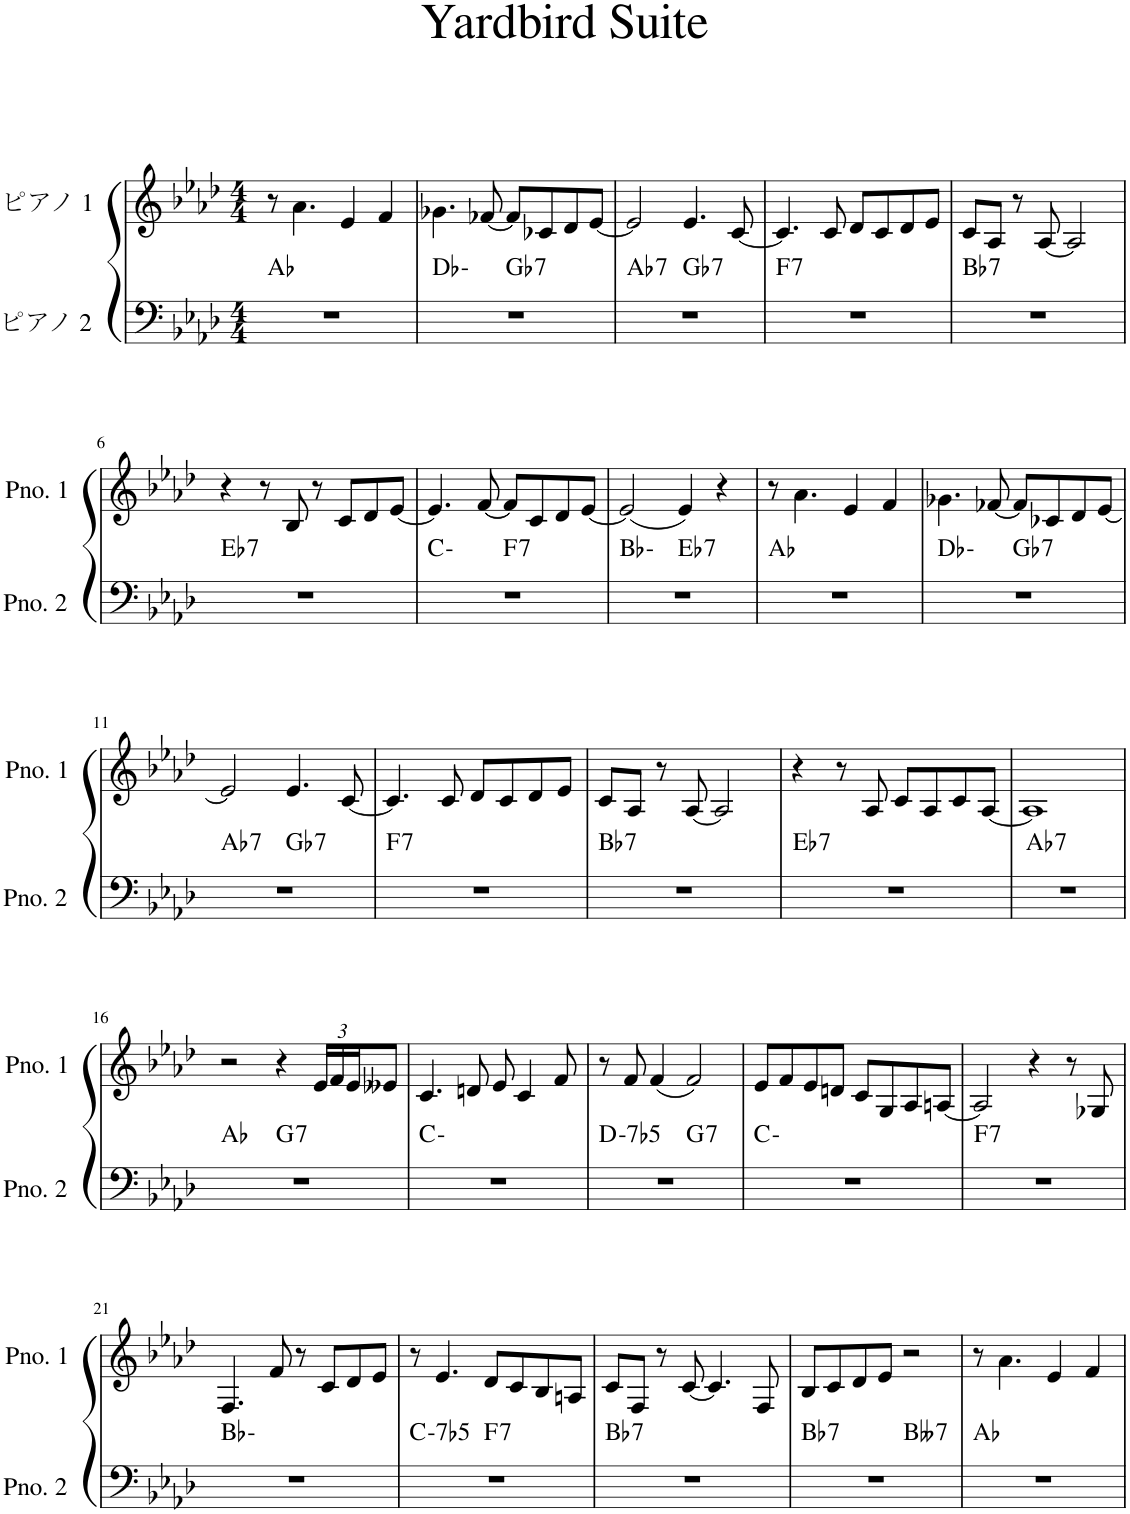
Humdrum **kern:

**kern	**harte	**kern
*part2	*part2	*part1
*staff2	*	*staff1
*I"ピアノ 2	*	*I"ピアノ 1
*clefF4	*	*clefG2
*k[b-e-a-d-]	*	*k[b-e-a-d-]
*M4/4	*	*M4/4
=1	=1	=1
1r	Ab:maj	8r
.	.	4.a-\
.	.	4e-/
.	.	4f/
=2	=2	=2
*^	*	*
1r	2ryy	Db:min	4.g-X\
.	.	.	[8f-X/
!	!	!LO:H:kt=7	!
.	2ryy	Gb:7	8f-/L]
.	.	.	8c-X/
.	.	.	8d-/
.	.	.	[8e-/J
=3	=3	=3	=3
!	!	!LO:H:kt=7	!
1r	2ryy	Ab:7	2e-/]
!	!	!LO:H:kt=7	!
.	2ryy	Gb:7	4.e-/
.	.	.	[8c/
=4	=4	=4	=4
!	!	!LO:H:kt=7	!
*v	*v	*	*
1r	F:7	4.c/]
.	.	8c/
.	.	8d-/L
.	.	8c/
.	.	8d-/
.	.	8e-/J
=5	=5	=5
!	!LO:H:kt=7	!
1r	Bb:7	8c/L
.	.	8A-/J
.	.	8r
.	.	[8A-/
.	.	2A-/]
!!LO:LB:g=z
=6	=6	=6
!	!LO:H:kt=7	!
1r	Eb:7	4r
.	.	8r
.	.	8B-/
.	.	8r
.	.	8c/L
.	.	8d-/
.	.	[8e-/J
=7	=7	=7
*^	*	*
1r	2ryy	C:min	4.e-/]
.	.	.	[8f/
!	!	!LO:H:kt=7	!
.	2ryy	F:7	8f/L]
.	.	.	8c/
.	.	.	8d-/
.	.	.	[8e-/J
=8	=8	=8	=8
1r	2ryy	Bb:min	(2e-/]
!	!	!LO:H:kt=7	!
.	2ryy	Eb:7	4e-/)
.	.	.	4r
*v	*v	*	*
=9	=9	=9
1r	Ab:maj	8r
.	.	4.a-\
.	.	4e-/
.	.	4f/
=10	=10	=10
*^	*	*
1r	2ryy	Db:min	4.g-X\
.	.	.	[8f-X/
!	!	!LO:H:kt=7	!
.	2ryy	Gb:7	8f-/L]
.	.	.	8c-X/
.	.	.	8d-/
.	.	.	[8e-/J
!!LO:LB:g=z
=11	=11	=11	=11
!	!	!LO:H:kt=7	!
1r	2ryy	Ab:7	2e-/]
!	!	!LO:H:kt=7	!
.	2ryy	Gb:7	4.e-/
.	.	.	[8c/
=12	=12	=12	=12
!	!	!LO:H:kt=7	!
*v	*v	*	*
1r	F:7	4.c/]
.	.	8c/
.	.	8d-/L
.	.	8c/
.	.	8d-/
.	.	8e-/J
=13	=13	=13
!	!LO:H:kt=7	!
1r	Bb:7	8c/L
.	.	8A-/J
.	.	8r
.	.	[8A-/
.	.	2A-/]
=14	=14	=14
!	!LO:H:kt=7	!
1r	Eb:7	4r
.	.	8r
.	.	8A-/
.	.	8c/L
.	.	8A-/
.	.	8c/
.	.	[8A-/J
=15	=15	=15
!	!LO:H:kt=7	!
1r	Ab:7	1A-]
!!LO:LB:g=z
=16	=16	=16
*^	*	*
1r	2ryy	Ab:maj	2r
!	!	!LO:H:kt=7	!
.	2ryy	G:7	4r
*	*	*	*Xbrackettup
.	.	.	24e-/LL
.	.	.	24f/
.	.	.	24e-/J
.	.	.	8e--X/J
*v	*v	*	*
=17	=17	=17
1r	C:min	4.c/
.	.	8dn/
.	.	8e-/
.	.	4c/
.	.	8f/
=18	=18	=18
!	!LO:H:kt=-7b5	!
*^	*	*
1r	2ryy	D:hdim7	8r
.	.	.	8f/
.	.	.	(4f/
!	!	!LO:H:kt=7	!
.	2ryy	G:7	2f/)
*v	*v	*	*
=19	=19	=19
1r	C:min	8e-/L
.	.	8f/
.	.	8e-/
.	.	8dn/J
.	.	8c/L
.	.	8G/
.	.	8A-/
.	.	[8An/J
=20	=20	=20
!	!LO:H:kt=7	!
1r	F:7	2A/]
.	.	4r
.	.	8r
.	.	8G-X/
!!LO:LB:g=z
=21	=21	=21
1r	Bb:min	4.F/
.	.	8f/
.	.	8r
.	.	8c/L
.	.	8d-/
.	.	8e-/J
=22	=22	=22
!	!LO:H:kt=-7b5	!
*^	*	*
1r	2ryy	C:hdim7	8r
.	.	.	4.e-/
!	!	!LO:H:kt=7	!
.	2ryy	F:7	8d-/L
.	.	.	8c/
.	.	.	8B-/
.	.	.	8An/J
=23	=23	=23	=23
!	!	!LO:H:kt=7	!
*v	*v	*	*
1r	Bb:7	8c/L
.	.	8F/J
.	.	8r
.	.	[8c/
.	.	4.c/]
.	.	8F/
=24	=24	=24
!	!LO:H:kt=7	!
*^	*	*
1r	2ryy	Bb:7	8B-/L
.	.	.	8c/
.	.	.	8d-/
.	.	.	8e-/J
!	!	!LO:H:kt=7	!
.	2ryy	Bbb:7	2r
*v	*v	*	*
=25	=25	=25
1r	Ab:maj	8r
.	.	4.a-\
.	.	4e-/
.	.	4f/
=	=	=
*-	*-	*-
